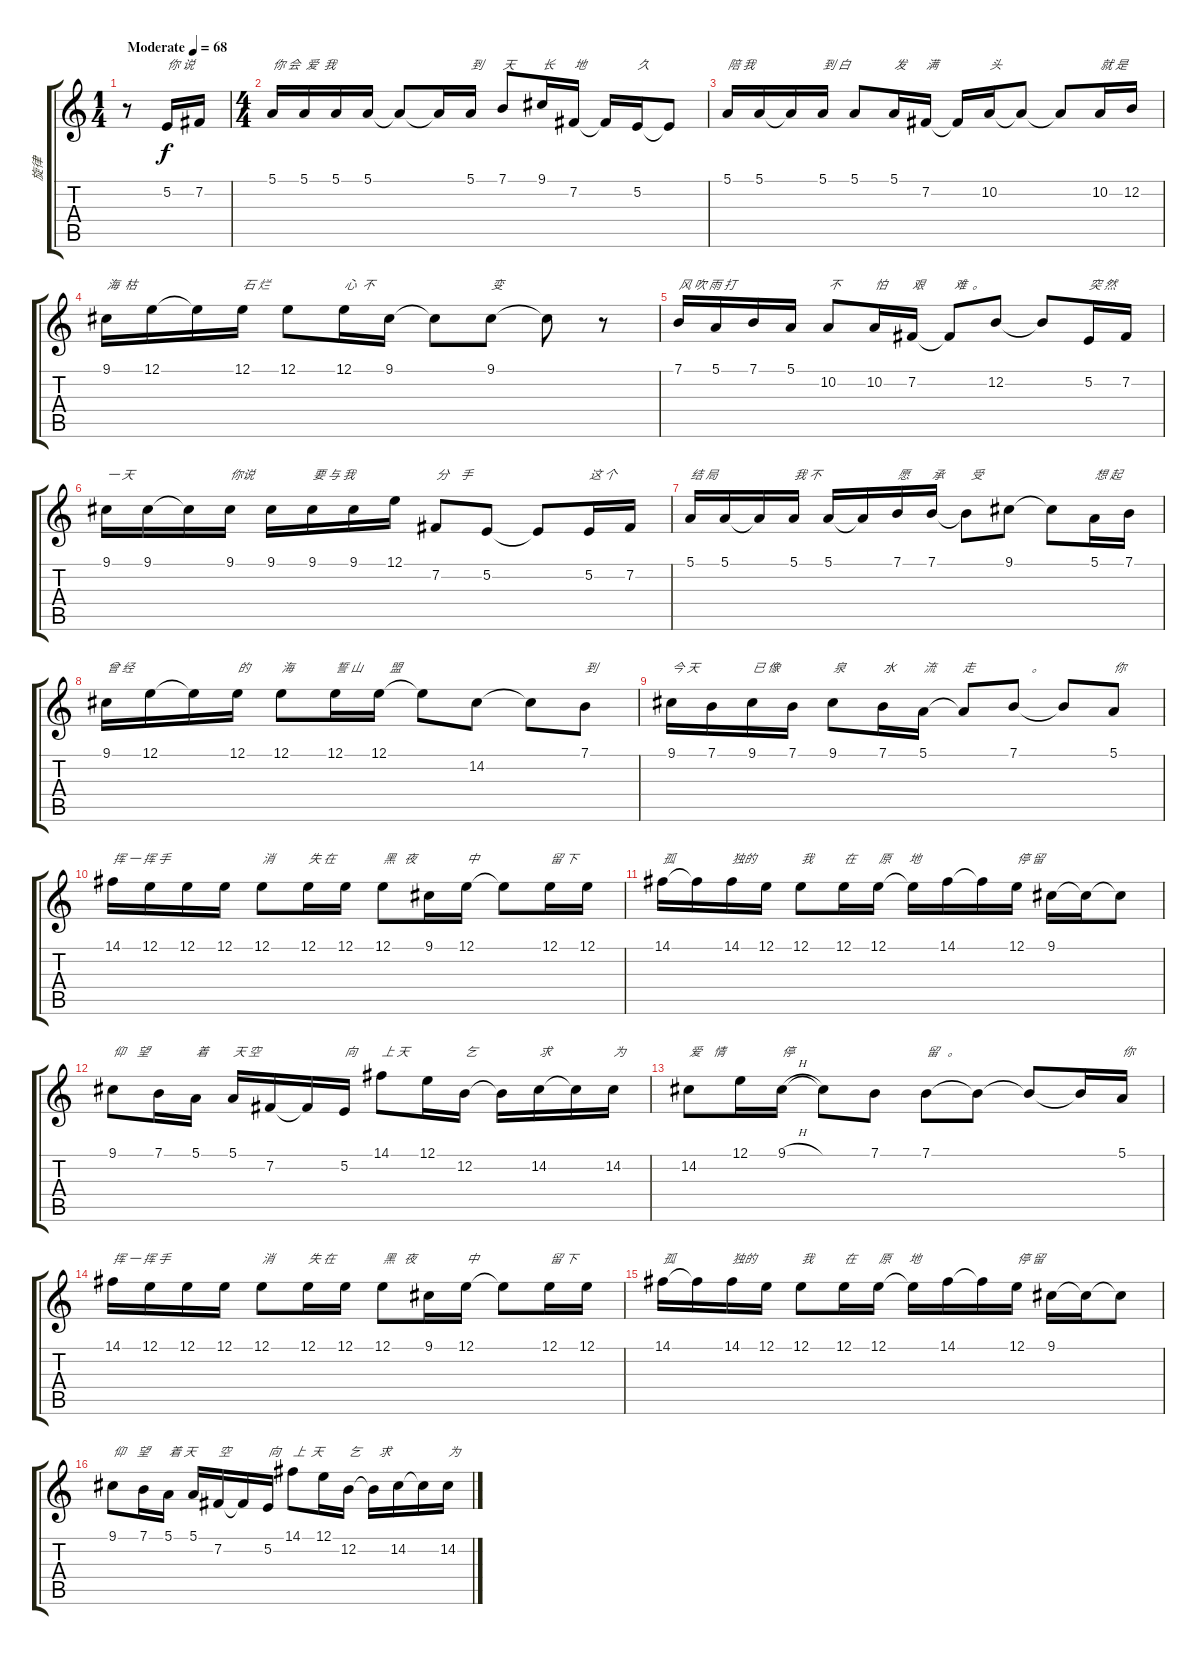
\track ("旋律" "旋律") {instrument cello}
\staff {score tabs}
\tuning (E4 B3 G3 D3 A2 E2) {hide}
\ts (1 4)
\tempo (68 "Moderate")
\clef g2
\ks c
r.8{dy f instrument cello} 5.2.16{txt "你 说"} 7.2.16 |
\ts (4 4)
5.1.16{txt "你 会  爱  我"} 5.1.16 5.1.16 5.1.16 5.1{t}.8 5.1{t}.16 5.1.16{txt "到"} 7.1.8{txt "天"} 9.1.16{txt "长"} 7.2.16{txt "地"} 7.2{t}.16 5.2.16{txt "久"} 5.2{t}.8 |
5.1.16{txt "陪 我"} 5.1.16 5.1{t}.16 5.1.16{txt "到 白"} 5.1.8 5.1.16{txt "发"} 7.2.16{txt "满"} 7.2{t}.16 10.2.16{txt "头"} 10.2{t}.8 10.2{t}.8 10.2.16{txt "就 是"} 12.2.16 |
9.1.16{txt "海  枯"} 12.1.16 12.1{t}.16 12.1.16{txt "石 烂"} 12.1.8 12.1.16{txt "心  不"} 9.1.16 9.1{t}.8 9.1.8{txt "变"} 9.1{t}.8 r.8 |
7.1.16{txt "风 吹 雨 打"} 5.1.16 7.1.16 5.1.16 10.2.8{txt "不"} 10.2.16{txt "怕"} 7.2.16{txt "艰          难  。"} 7.2{t}.8 12.2.8 12.2{t}.8 5.2.16{txt "突 然"} 7.2.16 |
9.1.16{txt "一 天"} 9.1.16 9.1{t}.16 9.1.16{txt "你说"} 9.1.16 9.1.16{txt "要 与 我"} 9.1.16 12.1.16 7.2.8{txt "分    手"} 5.2.8 5.2{t}.8 5.2.16{txt "这 个"} 7.2.16 |
5.1.16{txt "结 局"} 5.1.16 5.1{t}.16 5.1.16{txt "我 不"} 5.1.16 5.1{t}.16 7.1.16{txt "愿"} 7.1.16{txt "承         受"} 7.1{t}.8 9.1.8 9.1{t}.8 5.1.16{txt "想 起"} 7.1.16 |
9.1.16{txt "曾 经"} 12.1.16 12.1{t}.16 12.1.16{txt "的 "} 12.1.8{txt "海"} 12.1.16{txt "誓 山         盟"} 12.1.16 12.1{t}.8 14.2.8 14.2{t}.8 7.1.8{txt "到"} |
9.1.16{txt "今 天"} 7.1.16 9.1.16{txt "已 像"} 7.1.16 9.1.8{txt "泉"} 7.1.16{txt "水"} 5.1.16{txt "流         走"} 5.1{t}.8 7.1.8{txt "      。"} 7.1{t}.8 5.1.8{txt "你"} |
14.1.16{txt "挥 一 挥 手"} 12.1.16 12.1.16 12.1.16 12.1.8{txt "消"} 12.1.16{txt "失 在"} 12.1.16 12.1.8{txt "黑   夜"} 9.1.16 12.1.16{txt "中"} 12.1{t}.8 12.1.16{txt "留 下"} 12.1.16 |
14.1.16{txt "孤"} 14.1{t}.16 14.1.16{txt "独的"} 12.1.16 12.1.8{txt "我"} 12.1.16{txt "在"} 12.1.16{txt "原      地"} 12.1{t}.16 14.1.16 14.1{t}.16 12.1.16{txt "停 留"} 9.1.16 9.1{t}.16 9.1{t}.8 |
9.1.8{txt "仰    望"} 7.1.16 5.1.16{txt "着"} 5.1.16{txt "天 空"} 7.2.16 7.2{t}.16 5.2.16{txt "向"} 14.1.8{txt "上 天"} 12.1.16 12.2.16{txt "乞"} 12.2{t}.16 14.2.16{txt "求"} 14.2{t}.16 14.2.16{txt "为"} |
14.2.8{txt "爱    情"} 12.1.16 9.1{h}.16{txt "停"} 9.1{t}.8 7.1.8 7.1.8{txt "留   。"} 7.1{t}.8 7.1{t}.8 7.1{t}.16 5.1.16{txt "你"} |
14.1.16{txt "挥 一 挥 手"} 12.1.16 12.1.16 12.1.16 12.1.8{txt "消"} 12.1.16{txt "失 在"} 12.1.16 12.1.8{txt "黑   夜"} 9.1.16 12.1.16{txt "中"} 12.1{t}.8 12.1.16{txt "留 下"} 12.1.16 |
14.1.16{txt "孤"} 14.1{t}.16 14.1.16{txt "独的"} 12.1.16 12.1.8{txt "我"} 12.1.16{txt "在"} 12.1.16{txt "原      地"} 12.1{t}.16 14.1.16 14.1{t}.16 12.1.16{txt "停 留"} 9.1.16 9.1{t}.16 9.1{t}.8 |
9.1.8{txt "仰    望"} 7.1.16 5.1.16{txt "着 天"} 5.1.16 7.2.16{txt "空"} 7.2{t}.16 5.2.16{txt "向"} 14.1.8{txt "上  天"} 12.1.16 12.2.16{txt "乞      求"} 12.2{t}.16 14.2.16 14.2{t}.16 14.2.16{txt "为"}
